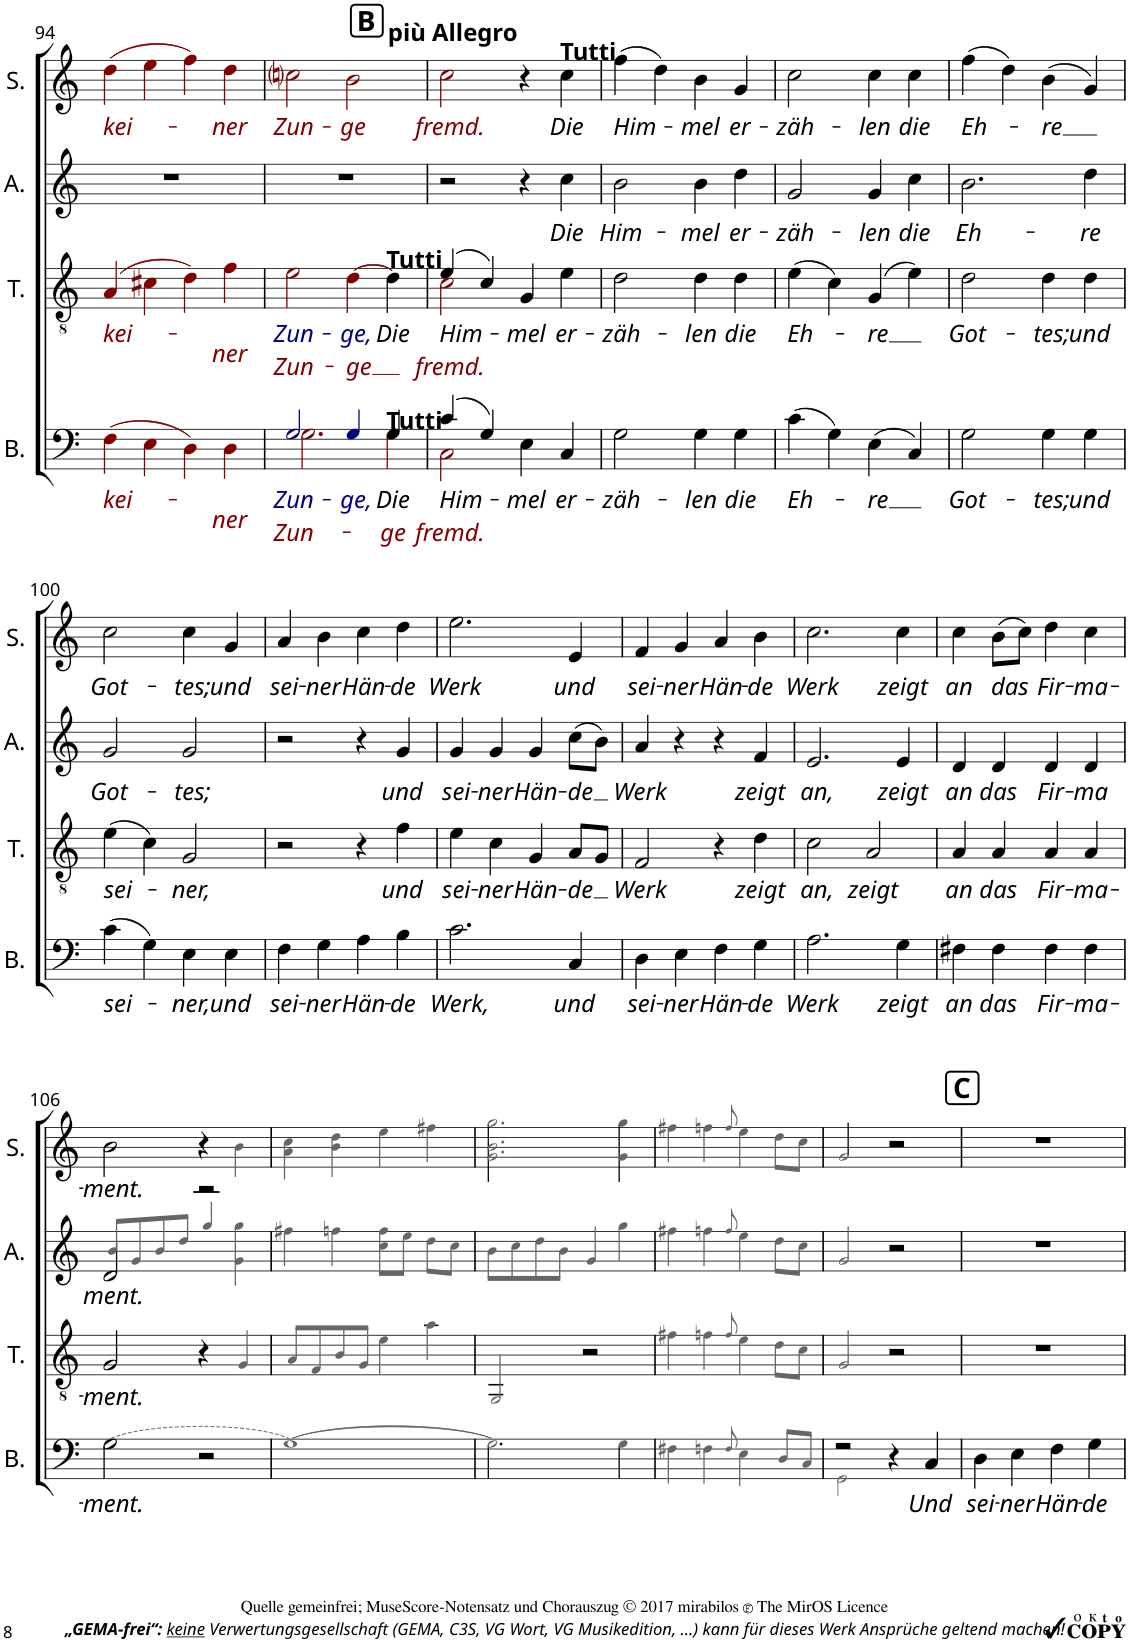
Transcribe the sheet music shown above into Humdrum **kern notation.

**kern	**text	**text	**kern	**text	**text	**kern	**text	**kern	**text
*part4	*part4	*part4	*part3	*part3	*part3	*part2	*part2	*part1	*part1
*staff4	*staff4	*staff4	*staff3	*staff3	*staff3	*staff2	*staff2	*staff1	*staff1
*I"Baß	*	*	*I"Tenor	*	*	*I"Alt	*	*I"Sopran	*
*I'B.	*	*	*I'T.	*	*	*I'A.	*	*I'S.	*
!!LO:PB:g=z
*clefF4	*	*	*clefGv2	*	*	*clefG2	*	*clefG2	*
*k[]	*	*	*k[]	*	*	*k[]	*	*k[]	*
*M2/2	*	*	*M2/2	*	*	*M2/2	*	*M2/2	*
*met(c|)	*	*	*met(c|)	*	*	*met(c|)	*	*met(c|)	*
=94	=94	=94	=94	=94	=94	=94	=94	=94	=94
!	!LO:LY:b:color=#800000	!	!	!LO:LY:b:color=#800000	!	!	!	!	!LO:LY:b:color=#800000
(4Fi\	kei-	.	(4Ai/	kei-	.	1r	.	(4ddi\	kei-
4Ei\	.	.	4c#Xi\	.	.	.	.	4eei\	.
4Di\)	.	.	4di\)	.	.	.	.	4ffi\)	.
!	!LO:LY:b:color=#800000	!	!	!LO:LY:b:color=#800000	!	!	!	!	!LO:LY:b:color=#800000
4Di\	-ner	.	4fi\	ner	.	.	.	4ddi\	-ner
!!LO:REH:place=s1:a:B:cj:fs=14:t=B:qo=3
=95	=95	=95	=95	=95	=95	=95	=95	=95	=95
!	!LO:LY:b:color=#000080	!	!	!	!	!	!	!	!
*^	*	*	*	*	*	*	*	*	*
!	!	!	!LO:LY:b:color=#800000	!	!LO:LY:b:color=#000080	!LO:LY:b:color=#800000	!	!	!	!LO:LY:b:color=#800000
*	*	*	*	*	*	*	*	*	*^	*
2Gj/	2.Gi\	.	Zun-	2ei\	Zun-	Zun-	1r	.	2ccnZi\	2.ryy	Zun-
!	!	!LO:LY:b:color=#000080	!	!	!LO:LY:b:color=#000080	!LO:LY:b:color=#800000	!	!	!	!	!LO:LY:b:color=#800000
4Gj/	.	-ge,	.	[4di\	-ge,	-ge	.	.	2bi\	.	-ge
!	!	!	!	!	!	!	!	!	!	!LO:TX:a:B:t=più Allegro	!
!	!	!	!	!LO:TX:a:B:t=Tutti	!	!	!	!	!	!	!
!LO:TX:a:B:t=Tutti	!	!	!	!	!	!	!	!	!	!	!
!	!	!LO:LY:b	!	!	!	!	!	!	!	!	!
!	!	!	!LO:LY:b:color=#800000	!	!LO:LY:b	!	!	!	!	!	!
4GV/	4G\	.	-ge	4d\]	Die	.	.	.	.	4ryy	.
=96	=96	=96	=96	=96	=96	=96	=96	=96	=96	=96	=96
!	!	!LO:LY:b	!	!	!	!	!	!	!	!	!
!	!	!	!LO:LY:b:color=#800000	!	!LO:LY:b	!LO:LY:b:color=#800000	!	!	!	!	!LO:LY:b:color=#800000
*	*	*	*	*^	*	*	*	*	*v	*v	*
(4c/	2Ci\	.	fremd.	(4e/	2ci\	Him-	fremd.	2r	.	2cci\	fremd.
4G/)	.	.	.	4c/)	.	.	.	.	.	.	.
!	!	!LO:LY:b	!	!	!	!LO:LY:b	!	!	!	!	!
4E\	2ryy	-mel	.	4G/	2ryy	-mel	.	4r	.	4r	.
!	!	!	!	!	!	!	!	!	!	!LO:TX:a:B:t=Tutti	!
!	!	!LO:LY:b	!	!	!	!LO:LY:b	!	!	!LO:LY:b	!	!LO:LY:b
4C/	.	er-	.	4e\	.	er-	.	4cc\	Die	4cc\	Die
*v	*v	*	*	*	*	*	*	*	*	*	*
*	*	*	*v	*v	*	*	*	*	*	*
=97	=97	=97	=97	=97	=97	=97	=97	=97	=97
!	!LO:LY:b	!	!	!LO:LY:b	!	!	!LO:LY:b	!	!LO:LY:b
2G\	-zäh-	.	2d\	-zäh-	.	2b\	Him-	(4ff\	Him-
.	.	.	.	.	.	.	.	4dd\)	.
!	!LO:LY:b	!	!	!LO:LY:b	!	!	!LO:LY:b	!	!LO:LY:b
4G\	-len	.	4d\	-len	.	4b\	-mel	4b\	-mel
!	!LO:LY:b	!	!	!LO:LY:b	!	!	!LO:LY:b	!	!LO:LY:b
4G\	die	.	4d\	die	.	4dd\	er-	4g/	er-
=98	=98	=98	=98	=98	=98	=98	=98	=98	=98
!	!LO:LY:b	!	!	!LO:LY:b	!	!	!LO:LY:b	!	!LO:LY:b
(4c\	Eh-	.	(4e\	Eh-	.	2g/	-zäh-	2cc\	-zäh-
4G\)	.	.	4c\)	.	.	.	.	.	.
!	!LO:LY:b	!	!	!LO:LY:b	!	!	!LO:LY:b	!	!LO:LY:b
(4E\	-re	.	(4G/	-re	.	4g/	-len	4cc\	-len
!	!	!	!	!	!	!	!LO:LY:b	!	!LO:LY:b
4C/)	.	.	4e\)	.	.	4cc\	die	4cc\	die
=99	=99	=99	=99	=99	=99	=99	=99	=99	=99
!	!LO:LY:b	!	!	!LO:LY:b	!	!	!LO:LY:b	!	!LO:LY:b
2G\	Got-	.	2d\	Got-	.	2.b\	Eh-	(4ff\	Eh-
.	.	.	.	.	.	.	.	4dd\)	.
!	!LO:LY:b	!	!	!LO:LY:b	!	!	!	!	!LO:LY:b
4G\	-tes;	.	4d\	-tes;	.	.	.	(4b\	-re
!	!LO:LY:b	!	!	!LO:LY:b	!	!	!LO:LY:b	!	!
4G\	und	.	4d\	und	.	4dd\	-re	4g/)	.
!!LO:LB:g=z
=100	=100	=100	=100	=100	=100	=100	=100	=100	=100
!	!LO:LY:b	!	!	!LO:LY:b	!	!	!LO:LY:b	!	!LO:LY:b
(4c\	sei-	.	(4e\	sei-	.	2g/	Got-	2cc\	Got-
4G\)	.	.	4c\)	.	.	.	.	.	.
!	!LO:LY:b	!	!	!LO:LY:b	!	!	!LO:LY:b	!	!LO:LY:b
4E\	-ner,	.	2G/	-ner,	.	2g/	-tes;	4cc\	-tes;
!	!LO:LY:b	!	!	!	!	!	!	!	!LO:LY:b
4E\	und	.	.	.	.	.	.	4g/	und
=101	=101	=101	=101	=101	=101	=101	=101	=101	=101
!	!LO:LY:b	!	!	!	!	!	!	!	!LO:LY:b
4F\	sei-	.	2r	.	.	2r	.	4a/	sei-
!	!LO:LY:b	!	!	!	!	!	!	!	!LO:LY:b
4G\	-ner	.	.	.	.	.	.	4b\	-ner
!	!LO:LY:b	!	!	!	!	!	!	!	!LO:LY:b
4A\	Hän-	.	4r	.	.	4r	.	4cc\	Hän-
!	!LO:LY:b	!	!	!LO:LY:b	!	!	!LO:LY:b	!	!LO:LY:b
4B\	-de	.	4f\	und	.	4g/	und	4dd\	-de
=102	=102	=102	=102	=102	=102	=102	=102	=102	=102
!	!LO:LY:b	!	!	!LO:LY:b	!	!	!LO:LY:b	!	!LO:LY:b
2.c\	Werk,	.	4e\	sei-	.	4g/	sei-	2.ee\	Werk
!	!	!	!	!LO:LY:b	!	!	!LO:LY:b	!	!
.	.	.	4c\	-ner	.	4g/	-ner	.	.
!	!	!	!	!LO:LY:b	!	!	!LO:LY:b	!	!
.	.	.	4G/	Hän-	.	4g/	Hän-	.	.
!	!LO:LY:b	!	!	!LO:LY:b	!	!	!LO:LY:b	!	!LO:LY:b
4C/	und	.	8A/L	-de	.	(8cc\L	-de	4e/	und
.	.	.	8G/J	.	.	8b\J)	.	.	.
=103	=103	=103	=103	=103	=103	=103	=103	=103	=103
!	!LO:LY:b	!	!	!LO:LY:b	!	!	!LO:LY:b	!	!LO:LY:b
4D\	sei-	.	2F/	Werk	.	4a/	Werk	4f/	sei-
!	!LO:LY:b	!	!	!	!	!	!	!	!LO:LY:b
4E\	-ner	.	.	.	.	4r	.	4g/	-ner
!	!LO:LY:b	!	!	!	!	!	!	!	!LO:LY:b
4F\	Hän-	.	4r	.	.	4r	.	4a/	Hän-
!	!LO:LY:b	!	!	!LO:LY:b	!	!	!LO:LY:b	!	!LO:LY:b
4G\	-de	.	4d\	zeigt	.	4f/	zeigt	4b\	-de
=104	=104	=104	=104	=104	=104	=104	=104	=104	=104
!	!LO:LY:b	!	!	!LO:LY:b	!	!	!LO:LY:b	!	!LO:LY:b
2.A\	Werk	.	2c\	an,	.	2.e/	an,	2.cc\	Werk
!	!	!	!	!LO:LY:b	!	!	!	!	!
.	.	.	2A/	zeigt	.	.	.	.	.
!	!LO:LY:b	!	!	!	!	!	!LO:LY:b	!	!LO:LY:b
4G\	zeigt	.	.	.	.	4e/	zeigt	4cc\	zeigt
=105	=105	=105	=105	=105	=105	=105	=105	=105	=105
!	!LO:LY:b	!	!	!LO:LY:b	!	!	!LO:LY:b	!	!LO:LY:b
4F#X\	an	.	4A/	an	.	4d/	an	4cc\	an
!	!LO:LY:b	!	!	!LO:LY:b	!	!	!LO:LY:b	!	!LO:LY:b
4F#\	das	.	4A/	das	.	4d/	das	(8b\L	das
.	.	.	.	.	.	.	.	8cc\J)	.
!	!LO:LY:b	!	!	!LO:LY:b	!	!	!LO:LY:b	!	!LO:LY:b
4F#\	Fir-	.	4A/	Fir-	.	4d/	Fir-	4dd\	Fir-
!	!LO:LY:b	!	!	!LO:LY:b	!	!	!LO:LY:b	!	!LO:LY:b
4F#\	-ma-	.	4A/	-ma-	.	4d/	-ma	4cc\	-ma-
!!LO:LB:g=z
=106	=106	=106	=106	=106	=106	=106	=106	=106	=106
!	!LO:LY:b	!	!	!LO:LY:b	!	!	!LO:LY:b	!	!LO:LY:b
*^	*	*	*	*	*	*^	*	*	*
2G\	1GN	ment.	.	2G/	-ment.	.	2d/	8bN/L	ment.	2b\	-ment.
.	.	.	.	.	.	.	.	8gN/	.	.	.
.	.	.	.	.	.	.	.	8bN/	.	.	.
.	.	.	.	.	.	.	.	8ddN/J	.	.	.
2r	.	.	.	4r	.	.	2r	4ggN/	.	4r	.
.	.	.	.	4GN/	.	.	.	4gN\ 4ggN\	.	4bN\	.
*v	*v	*	*	*	*	*	*v	*v	*	*	*
=107	=107	=107	=107	=107	=107	=107	=107	=107	=107
1GN	.	.	8AN/L	.	.	4ff#XN\	.	4aN\ 4ccN\	.
.	.	.	8FN/	.	.	.	.	.	.
.	.	.	8BN/	.	.	4ffnN\	.	4bN\ 4ddN\	.
.	.	.	8GN/J	.	.	.	.	.	.
.	.	.	4eN\	.	.	8ccN\ 8ffN\L	.	4eeN\	.
.	.	.	.	.	.	8eeN\J	.	.	.
.	.	.	4aN\	.	.	8ddN\L	.	4ff#XN\	.
.	.	.	.	.	.	8ccN\J	.	.	.
=108	=108	=108	=108	=108	=108	=108	=108	=108	=108
2.GN\	.	.	2GGN/	.	.	8bN\L	.	2.gN\ 2.bN\ 2.ggN\	.
.	.	.	.	.	.	8ccN\	.	.	.
.	.	.	.	.	.	8ddN\	.	.	.
.	.	.	.	.	.	8bN\J	.	.	.
.	.	.	2r	.	.	4gN/	.	.	.
4GN\	.	.	.	.	.	4ggN\	.	4gN\ 4ggN\	.
=109	=109	=109	=109	=109	=109	=109	=109	=109	=109
4F#XN\	.	.	4f#XN\	.	.	4ff#XN\	.	4ff#XN\	.
4FnN\	.	.	4fnN\	.	.	4ffnN\	.	4ffnN\	.
8qFN/	.	.	8qfN/	.	.	8qffN/	.	8qffN/	.
4EN\	.	.	4eN\	.	.	4eeN\	.	4eeN\	.
8DN/L	.	.	8dN\L	.	.	8ddN\L	.	8ddN\L	.
8CN/J	.	.	8cN\J	.	.	8ccN\J	.	8ccN\J	.
=110	=110	=110	=110	=110	=110	=110	=110	=110	=110
*^	*	*	*	*	*	*	*	*	*
2r	2GGN\	.	.	2GN/	.	.	2gN/	.	2gN/	.
4r	2ryy	.	.	2r	.	.	2r	.	2r	.
!	!	!LO:LY:b	!	!	!	!	!	!	!	!
4C/	.	Und	.	.	.	.	.	.	.	.
*v	*v	*	*	*	*	*	*	*	*	*
!!LO:REH:place=s1:a:B:cj:fs=14:t=C
=111	=111	=111	=111	=111	=111	=111	=111	=111	=111
!	!LO:LY:b	!	!	!	!	!	!	!	!
4D\	sei-	.	1r	.	.	1r	.	1r	.
!	!LO:LY:b	!	!	!	!	!	!	!	!
4E\	-ner	.	.	.	.	.	.	.	.
!	!LO:LY:b	!	!	!	!	!	!	!	!
4F\	Hän-	.	.	.	.	.	.	.	.
!	!LO:LY:b	!	!	!	!	!	!	!	!
4G\	-de	.	.	.	.	.	.	.	.
=	=	=	=	=	=	=	=	=	=
*-	*-	*-	*-	*-	*-	*-	*-	*-	*-
